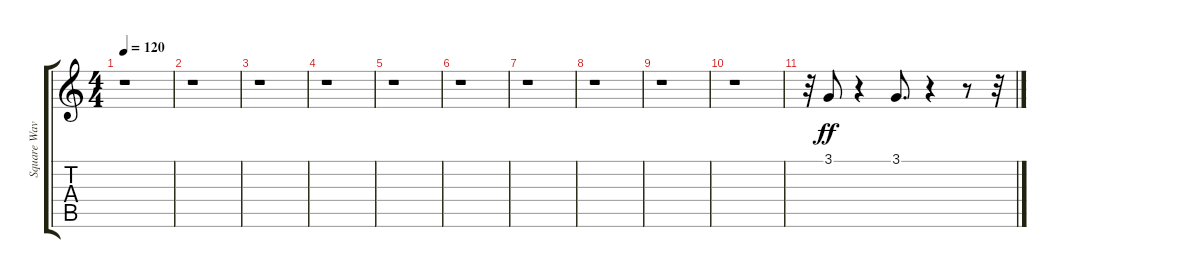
\track ("Square Wave" "Square Wav") {instrument lead1square}
\staff {score tabs}
\tuning (E4 B3 G3 D3 A2 E2) {hide}
\ts (4 4)
\tempo 120
\clef g2
\ks c
r.1{dy ff} |
r.1 |
r.1 |
r.1 |
r.1 |
r.1 |
r.1 |
r.1 |
r.1 |
r.1 |
r.32 3.1.8 r.4 3.1.8{d} r.4 r.8 r.32
